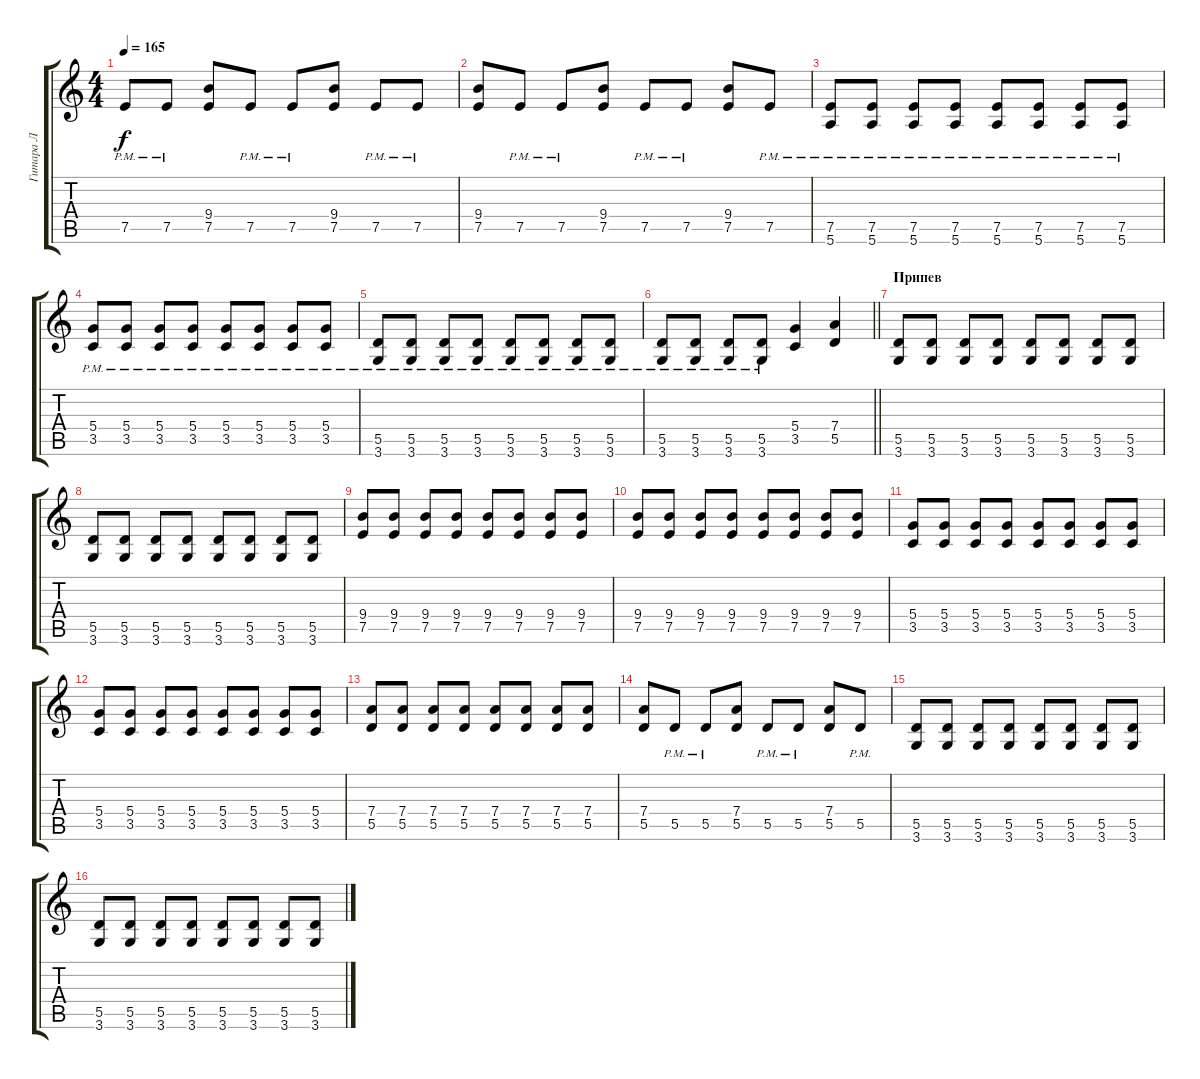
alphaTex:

\track ("Гитара Л" "Гитара Л") {instrument distortionguitar}
\staff {score tabs}
\tuning (E4 B3 G3 D3 A2 E2) {hide}
\ts (4 4)
\tempo 165
\clef g2
\ks c
7.5{pm}.8{dy f} 7.5{pm}.8 (9.4 7.5).8 7.5{pm}.8 7.5{pm}.8 (9.4 7.5).8 7.5{pm}.8 7.5{pm}.8 |
(9.4 7.5).8 7.5{pm}.8 7.5{pm}.8 (9.4 7.5).8 7.5{pm}.8 7.5{pm}.8 (9.4 7.5).8 7.5{pm}.8 |
(7.5{pm} 5.6{pm}).8 (7.5{pm} 5.6{pm}).8 (7.5{pm} 5.6{pm}).8 (7.5{pm} 5.6{pm}).8 (7.5{pm} 5.6{pm}).8 (7.5{pm} 5.6{pm}).8 (7.5{pm} 5.6{pm}).8 (7.5{pm} 5.6{pm}).8 |
(5.4{pm} 3.5{pm}).8 (5.4{pm} 3.5{pm}).8 (5.4{pm} 3.5{pm}).8 (5.4{pm} 3.5{pm}).8 (5.4{pm} 3.5{pm}).8 (5.4{pm} 3.5{pm}).8 (5.4{pm} 3.5{pm}).8 (5.4{pm} 3.5{pm}).8 |
(5.5{pm} 3.6{pm}).8 (5.5{pm} 3.6{pm}).8 (5.5{pm} 3.6{pm}).8 (5.5{pm} 3.6{pm}).8 (5.5{pm} 3.6{pm}).8 (5.5{pm} 3.6{pm}).8 (5.5{pm} 3.6{pm}).8 (5.5{pm} 3.6{pm}).8 |
\barLineRight lightlight
(5.5{pm} 3.6{pm}).8 (5.5{pm} 3.6{pm}).8 (5.5{pm} 3.6{pm}).8 (5.5{pm} 3.6{pm}).8 (5.4 3.5).4 (7.4 5.5).4 |
\section ("" "Припев")
(5.5 3.6).8 (5.5 3.6).8 (5.5 3.6).8 (5.5 3.6).8 (5.5 3.6).8 (5.5 3.6).8 (5.5 3.6).8 (5.5 3.6).8 |
(5.5 3.6).8 (5.5 3.6).8 (5.5 3.6).8 (5.5 3.6).8 (5.5 3.6).8 (5.5 3.6).8 (5.5 3.6).8 (5.5 3.6).8 |
(9.4 7.5).8 (9.4 7.5).8 (9.4 7.5).8 (9.4 7.5).8 (9.4 7.5).8 (9.4 7.5).8 (9.4 7.5).8 (9.4 7.5).8 |
(9.4 7.5).8 (9.4 7.5).8 (9.4 7.5).8 (9.4 7.5).8 (9.4 7.5).8 (9.4 7.5).8 (9.4 7.5).8 (9.4 7.5).8 |
(5.4 3.5).8 (5.4 3.5).8 (5.4 3.5).8 (5.4 3.5).8 (5.4 3.5).8 (5.4 3.5).8 (5.4 3.5).8 (5.4 3.5).8 |
(5.4 3.5).8 (5.4 3.5).8 (5.4 3.5).8 (5.4 3.5).8 (5.4 3.5).8 (5.4 3.5).8 (5.4 3.5).8 (5.4 3.5).8 |
(7.4 5.5).8 (7.4 5.5).8 (7.4 5.5).8 (7.4 5.5).8 (7.4 5.5).8 (7.4 5.5).8 (7.4 5.5).8 (7.4 5.5).8 |
(7.4 5.5).8 5.5{pm}.8 5.5{pm}.8 (7.4 5.5).8 5.5{pm}.8 5.5{pm}.8 (7.4 5.5).8 5.5{pm}.8 |
(5.5 3.6).8 (5.5 3.6).8 (5.5 3.6).8 (5.5 3.6).8 (5.5 3.6).8 (5.5 3.6).8 (5.5 3.6).8 (5.5 3.6).8 |
(5.5 3.6).8 (5.5 3.6).8 (5.5 3.6).8 (5.5 3.6).8 (5.5 3.6).8 (5.5 3.6).8 (5.5 3.6).8 (5.5 3.6).8
